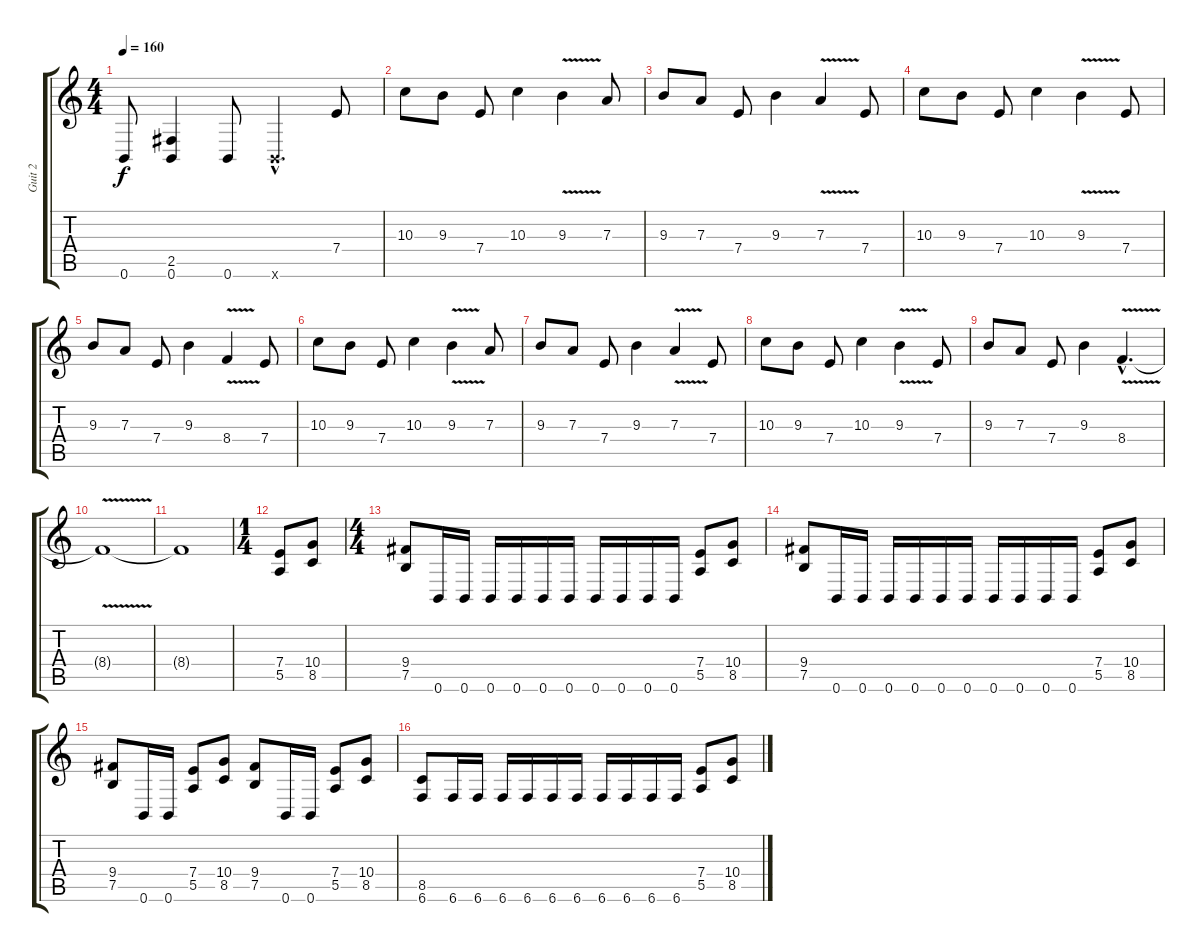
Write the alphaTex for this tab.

\track ("Guit 2" "Guit 2") {instrument distortionguitar}
\staff {score tabs}
\tuning (B3 Gb3 D3 A2 E2 B1) {hide}
\ts (4 4)
\tempo 160
\clef g2
\ks c
0.6.8{dy f} (2.5 0.6).4 0.6.8 0.6{hac x}.4{d} 7.4.8 |
10.3.8 9.3.8 7.4.8 10.3.4 9.3{v}.4 7.3.8 |
9.3.8 7.3.8 7.4.8 9.3.4 7.3{v}.4 7.4.8 |
10.3.8 9.3.8 7.4.8 10.3.4 9.3{v}.4 7.4.8 |
9.3.8 7.3.8 7.4.8 9.3.4 8.4{v}.4 7.4.8 |
10.3.8 9.3.8 7.4.8 10.3.4 9.3{v}.4 7.3.8 |
9.3.8 7.3.8 7.4.8 9.3.4 7.3{v}.4 7.4.8 |
10.3.8 9.3.8 7.4.8 10.3.4 9.3{v}.4 7.4.8 |
9.3.8 7.3.8 7.4.8 9.3.4 8.4{v hac}.4{d} |
8.4{t}.1 |
8.4{t}.1 |
\ts (1 4)
(7.4 5.5).8 (10.4 8.5).8 |
\ts (4 4)
(9.4 7.5).8 0.6.16 0.6.16 0.6.16 0.6.16 0.6.16 0.6.16 0.6.16 0.6.16 0.6.16 0.6.16 (7.4 5.5).8 (10.4 8.5).8 |
(9.4 7.5).8 0.6.16 0.6.16 0.6.16 0.6.16 0.6.16 0.6.16 0.6.16 0.6.16 0.6.16 0.6.16 (7.4 5.5).8 (10.4 8.5).8 |
(9.4 7.5).8 0.6.16 0.6.16 (7.4 5.5).8 (10.4 8.5).8 (9.4 7.5).8 0.6.16 0.6.16 (7.4 5.5).8 (10.4 8.5).8 |
(8.5 6.6).8 6.6.16 6.6.16 6.6.16 6.6.16 6.6.16 6.6.16 6.6.16 6.6.16 6.6.16 6.6.16 (7.4 5.5).8 (10.4 8.5).8
